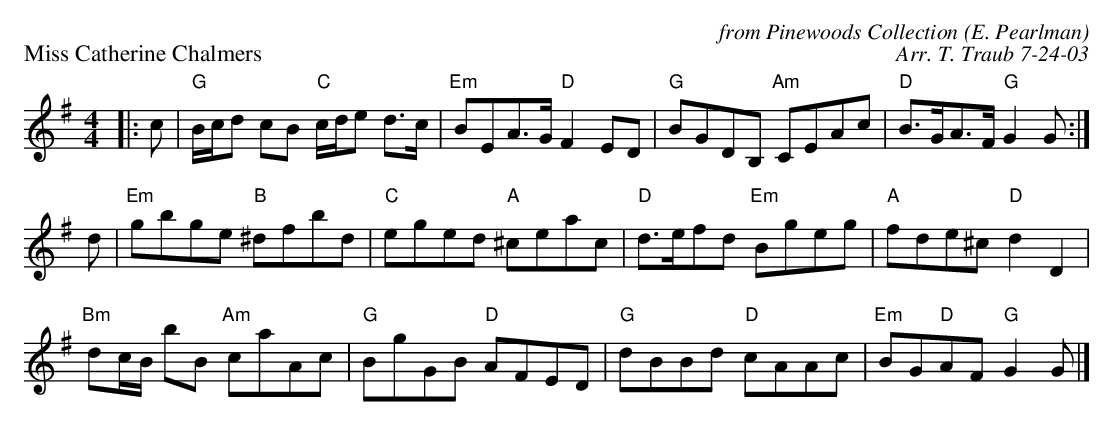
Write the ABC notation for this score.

X:1
P: Miss Catherine Chalmers
C: from Pinewoods Collection (E. Pearlman)
C: Arr. T. Traub 7-24-03
K: G
M: 4/4
L: 1/8
|: c|"G"B/c/d cB "C"c/d/e d>c|"Em"BEA>G "D"F2 ED|"G"BGDB, "Am"CEAc|"D"B>GA>F "G"G2 G :|
d|"Em"gbge "B"^dfbd|"C"eged "A"^ceac|"D"d>efd "Em"Bgeg| "A"fde^c "D"d2 D2|
"Bm"dc/B/ bB "Am"caAc|"G"BgGB "D"AFED|"G"dBBd "D"cAAc|"Em"BG"D"AF "G"G2 G |]
